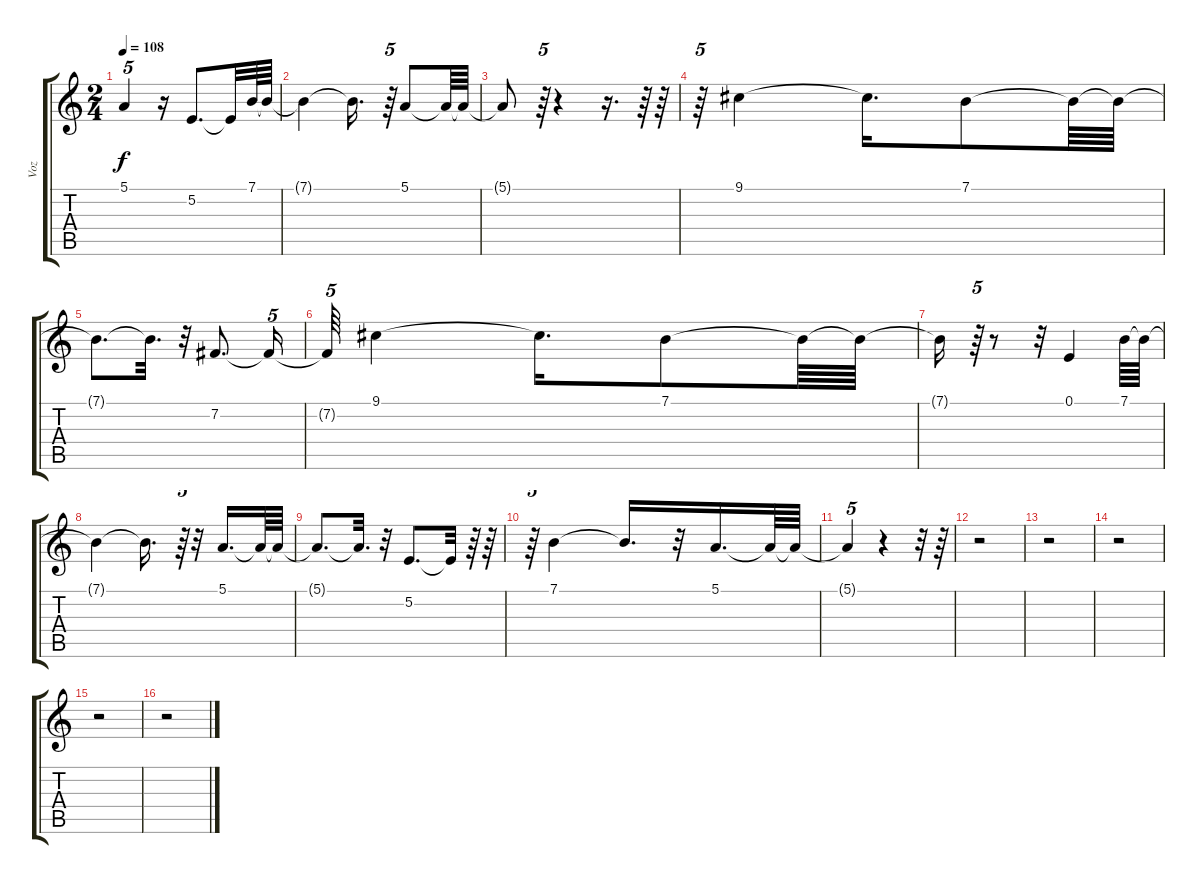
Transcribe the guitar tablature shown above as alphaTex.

\track ("Voz" "Voz") {instrument acousticgrandpiano}
\staff {score tabs}
\tuning (E4 B3 G3 D3 A2 E2) {hide}
\ts (2 4)
\tempo 108
\clef g2
\ks c
5.1{t}.4{tu (5 4) dy f} r.16 5.2.8{d} 5.2{t}.32 7.1.64 7.1{t}.64 |
7.1{t}.4 7.1{t}.16{d} r.64{tu (5 4)} 5.1.8 5.1{t}.64 5.1{t}.64 |
5.1{t}.8 r.64{tu (5 4)} r.4 r.16{d} r.64 r.64 |
r.64{tu (5 4)} 9.1.4 9.1{t}.16{d} 7.1.8 7.1{t}.64 7.1{t}.64 |
7.1{t}.8{d} 7.1{t}.32{d} r.32 7.2.8{d} 7.2{t}.16{tu (5 4)} |
7.2{t}.64{tu (5 4)} 9.1.4 9.1{t}.16{d} 7.1.8 7.1{t}.64 7.1{t}.64 |
7.1{t}.16 r.64{tu (5 4)} r.8 r.32 0.1.4 7.1.64 7.1{t}.64 |
7.1{t}.4 7.1{t}.16{d} r.64{tu (5 4)} r.32 5.1.16{d} 5.1{t}.64 5.1{t}.64 |
5.1{t}.8{d} 5.1{t}.32{d} r.32 5.2.8{d} 5.2{t}.32 r.64 r.64 |
r.64{tu (5 4)} 7.1.4 7.1{t}.16{d} r.32 5.1.16{d} 5.1{t}.64 5.1{t}.64 |
5.1{t}.4{tu (5 4)} r.4 r.32 r.64 |
r.2 |
r.2 |
r.2 |
r.2 |
r.2
